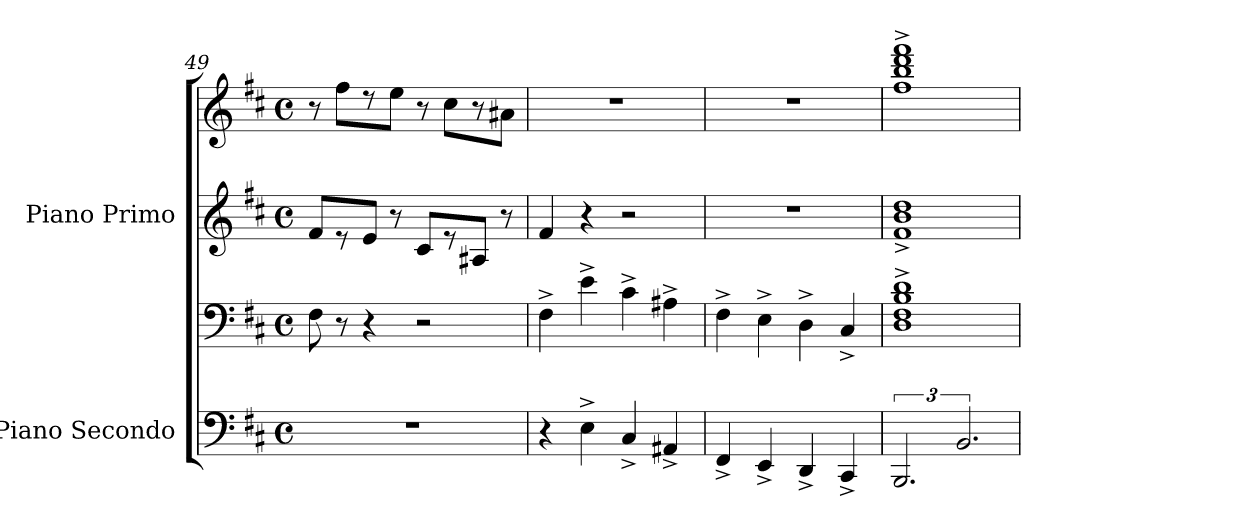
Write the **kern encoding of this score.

**kern	**kern	**kern	**kern
*part2	*part2	*part1	*part1
*staff4	*staff3	*staff2	*staff1
*I"Piano Secondo	*	*I"Piano Primo	*
*I'Pno. S.	*	*I'Pno. P.	*
*clefF4	*clefF4	*clefG2	*clefG2
*k[f#c#]	*k[f#c#]	*k[f#c#]	*k[f#c#]
*M4/4	*M4/4	*M4/4	*M4/4
*met(c)	*met(c)	*met(c)	*met(c)
=49	=49	=49	=49
1r	8F#\	8f#/L	8r
.	8r	8r	8ff#\L
.	4r	8e/J	8r
.	.	8r	8ee\J
.	2r	8c#/L	8r
.	.	8re	8cc#\L
.	.	8A#X/J	8r
.	.	8r	8a#X\J
!!LO:PB:g=z
=50	=50	=50	=50
4r	4F#^\	4f#/	1r
4E^\	4e^\	4r	.
4C#^/	4c#^\	2r	.
4AA#X^/	4A#X^\	.	.
=51	=51	=51	=51
4FF#^/	4F#^\	1r	1r
4EE^/	4E^\	.	.
4DD^/	4D^\	.	.
4CC#^/	4C#^/	.	.
=52	=52	=52	=52
3.BBB	1D^ 1F#^ 1B^ 1d^	1f#^ 1b^ 1dd^	1ff#^ 1bb^ 1ddd^ 1fff#^
3.BB	.	.	.
=	=	=	=
*-	*-	*-	*-
